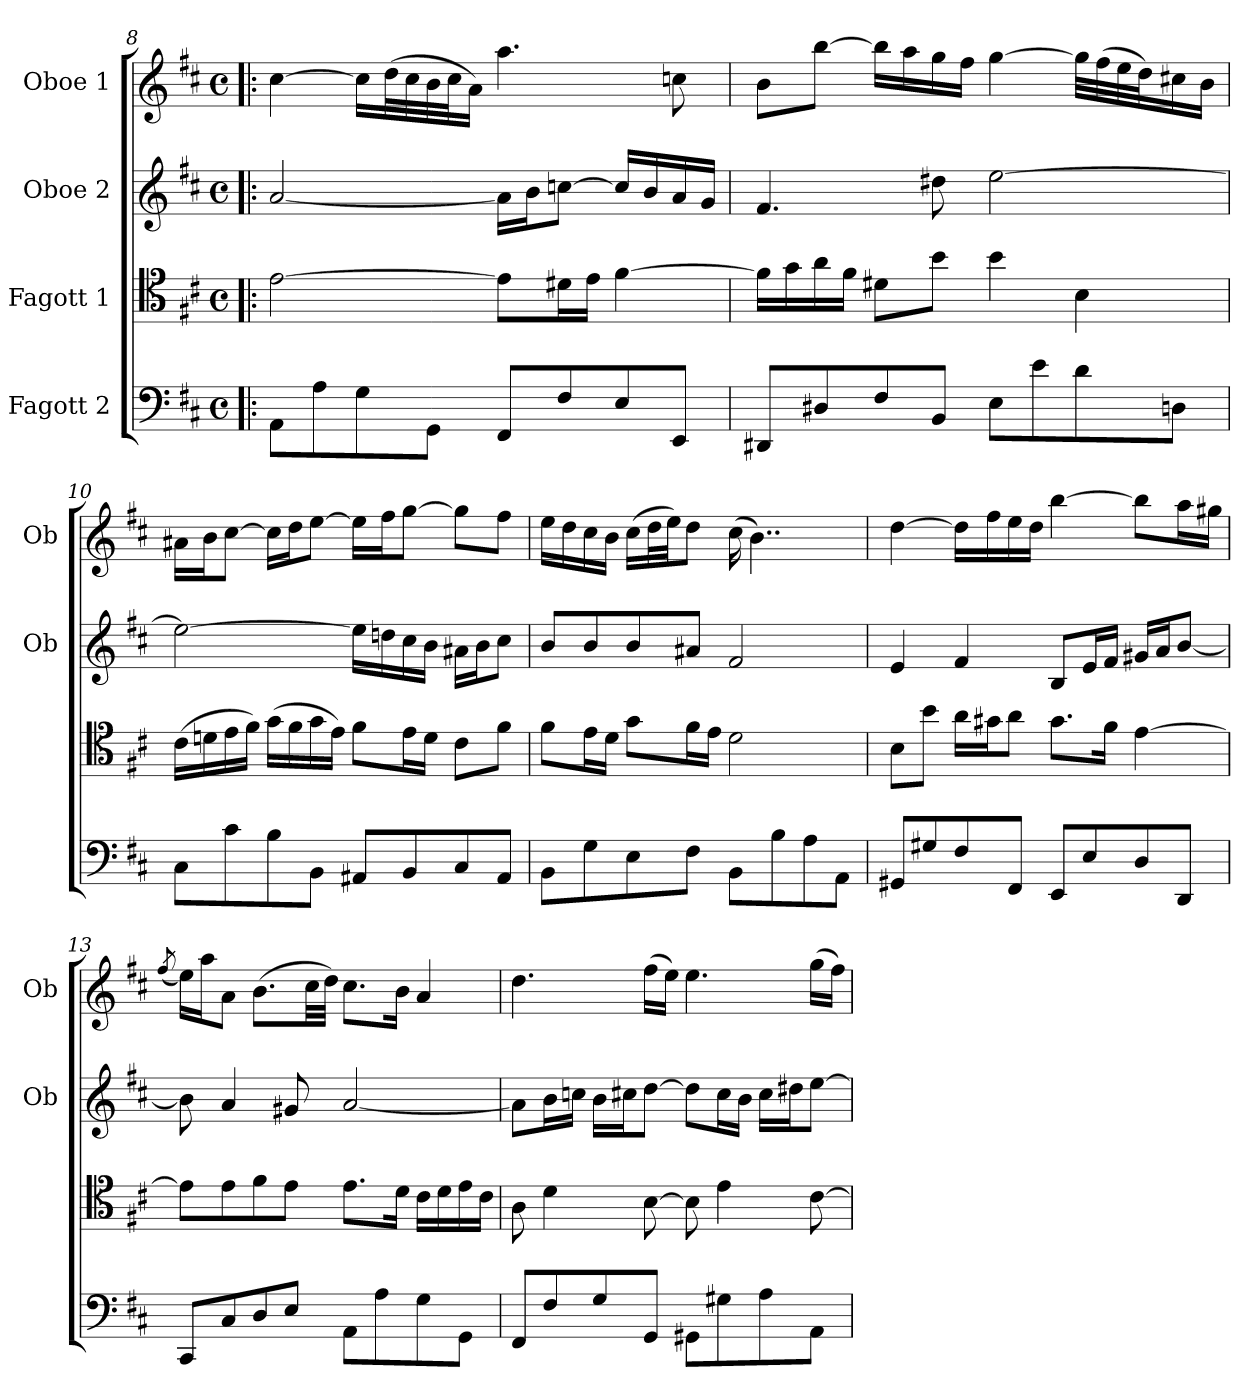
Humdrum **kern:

**kern	**kern	**kern	**kern
*part4	*part3	*part2	*part1
*staff4	*staff3	*staff2	*staff1
*I"Fagott 2	*I"Fagott 1	*I"Oboe 2	*I"Oboe 1
*	*	*I'Ob	*I'Ob
!!LO:PB:g=z
*clefF4	*clefC4	*clefG2	*clefG2
*k[f#c#]	*k[f#c#]	*k[f#c#]	*k[f#c#]
*M4/4	*M4/4	*M4/4	*M4/4
*met(c)	*met(c)	*met(c)	*met(c)
=8!|:	=8!|:	=8!|:	=8!|:
8AA\L	[2e\	[2a/	[4cc#\
8A\	.	.	.
8G\	.	.	16cc#\LL]
.	.	.	(32dd\L
.	.	.	32cc#\
8GG\J	.	.	32b\
.	.	.	32cc#\J
.	.	.	16a\JJ)
8FF#/L	8e\L]	16a\LL]	4.aa\
.	.	16b\J	.
8F#/	16d#X\L	[8ccn\J	.
.	16e\JJ	.	.
8E/	[4f#\	16cc/LL]	.
.	.	16b/	.
8EE/J	.	16a/	8ccn\
.	.	16g/JJ	.
=9	=9	=9	=9
8DD#X/L	16f#\LL]	4.f#/	8b\L
.	16g\	.	.
8D#X/	16a\	.	[8bb\J
.	16f#\JJ	.	.
8F#/	8d#X\L	.	16bb\LL]
.	.	.	16aa\
8BB/J	8b\J	8dd#X\	16gg\
.	.	.	16ff#\JJ
8E\L	4b\	[2ee\	[4gg\
8e\	.	.	.
8d\	4B\	.	32gg\LLL]
.	.	.	(32ff#\
.	.	.	32ee\
.	.	.	32dd\J)
8Dn\J	.	.	16cc#X\
.	.	.	16b\JJ
!!LO:LB:g=z
=10	=10	=10	=10
8C#\L	(16c#\LL	2ee\_	16a#X\LL
.	16dn\	.	16b\J
8c#\	16e\	.	[8cc#\J
.	16f#\JJ)	.	.
8B\	(16g\LL	.	16cc#\LL]
.	16f#\	.	16dd\J
8BB\J	16g\	.	[8ee\J
.	16e\JJ)	.	.
8AA#X/L	8f#\L	16ee\LL]	16ee\LL]
.	.	16ddn\	16ff#\J
8BB/	16e\L	16cc#\	[8gg\J
.	16d\JJ	16b\JJ	.
8C#/	8c#\L	16a#X\LL	8gg\L]
.	.	16b\J	.
8AA#/J	8f#\J	8cc#\J	8ff#\J
=11	=11	=11	=11
8BB\L	8f#\L	8b/L	16ee\LL
.	.	.	16dd\
8G\	16e\L	8b/	16cc#\
.	16d\JJ	.	16b\JJ
8E\	8g\L	8b/	(16cc#\LL
.	.	.	32dd\L
.	.	.	32ee\JJ)
8F#\J	16f#\L	8a#X/J	8dd\J
.	16e\JJ	.	.
8BB\L	2d\	2f#/	(16cc#\
.	.	.	4..b\)
8B\	.	.	.
8A\	.	.	.
8AA\J	.	.	.
!!LO:LB:g=z
=12	=12	=12	=12
8GG#X/L	8B\L	4e/	[4dd\
8G#X/	8b\J	.	.
8F#/	16a\LL	4f#/	16dd\LL]
.	16g#X\J	.	16ff#\
8FF#/J	8a\J	.	16ee\
.	.	.	16dd\JJ
8EE/L	8.g#\L	8B/L	[4bb\
8E/	.	16e/L	.
.	16f#\Jk	16f#/JJ	.
8D/	[4e\	16g#X/LL	8bb\L]
.	.	16a/J	.
8DD/J	.	[8b/J	16aa\L
.	.	.	16gg#X\JJ
=13	=13	=13	=13
.	.	.	(8qff#/
8CC#/L	8e\L]	8b\]	16ee\LL)
.	.	.	16aa\J
8C#/	8e\	4a/	8a\J
8D/	8f#\	.	(8.b\L
8E/J	8e\J	8g#X/	.
.	.	.	32cc#\LL
.	.	.	32dd\JJJ)
8AA\L	8.e\L	[2a/	8.cc#\L
8A\	.	.	.
.	16d\Jk	.	16b\Jk
8G\	16c#\LL	.	4a/
.	16d\	.	.
8GG\J	16e\	.	.
.	16c#\JJ	.	.
!!LO:PB:g=z
=14	=14	=14	=14
8FF#/L	8A\	8a\L]	4.dd\
8F#/	4d\	16b\L	.
.	.	16ccn\JJ	.
8G/	.	16b\LL	.
.	.	16cc#X\J	.
8GG/J	[8B\	[8dd\J	(16ff#\LL
.	.	.	16ee\JJ)
8GG#X\L	8B\]	8dd\L]	4.ee\
8G#X\	4e\	16cc#\L	.
.	.	16b\JJ	.
8A\	.	16cc#\LL	.
.	.	16dd#X\J	.
8AA\J	[8c#\	[8ee\J	(16gg\LL
.	.	.	16ff#\JJ)
=	=	=	=
*-	*-	*-	*-
